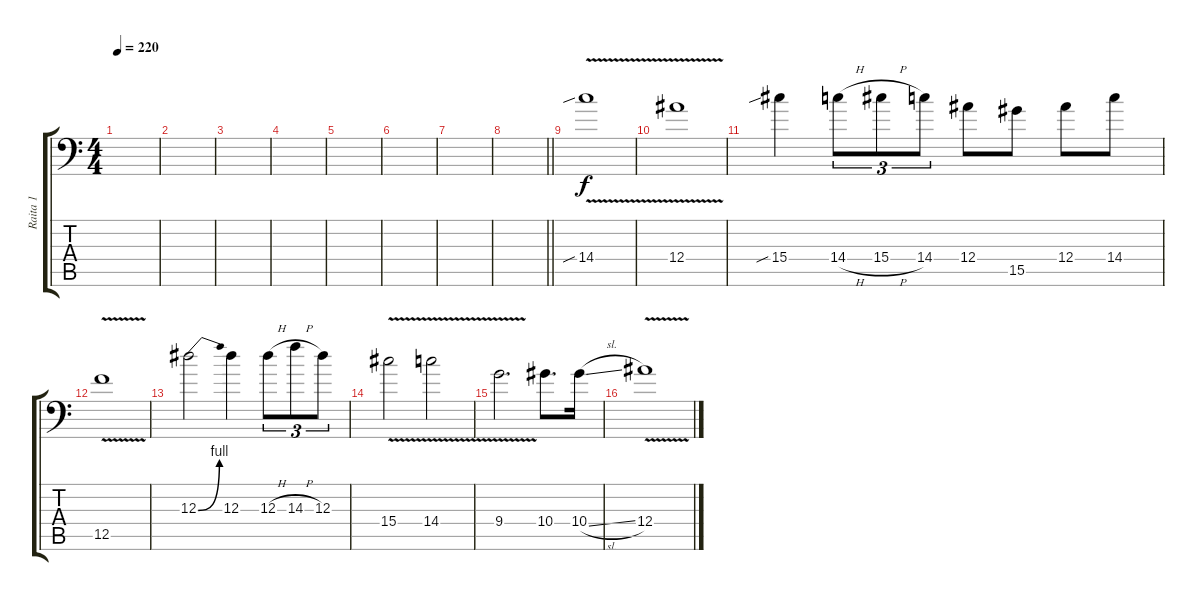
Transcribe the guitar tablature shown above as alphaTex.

\track ("Raita 1" "Raita 1") {instrument distortionguitar}
\staff {score tabs}
\tuning (C4 G3 Eb3 Bb2 F2 Bb1) {hide}
\ts (4 4)
\section ("" "")
\tempo 220
\clef f4
\ks c
|
|
|
|
|
|
|
\barLineRight lightlight
|
\section ("" "")
14.4{v sib}.1 |
12.4{v}.1 |
15.4{sib}.4 14.4{h}.8{tu (3 2)} 15.4{h}.8{tu (3 2)} 14.4.8{tu (3 2)} 12.4.8 15.5.8 12.4.8 14.4.8 |
12.5{v}.1 |
12.3{be (bend 0 0 60 4)}.2 12.3.4 12.3{h}.8{tu (3 2)} 14.3{h}.8{tu (3 2)} 12.3.8{tu (3 2)} |
15.4{v}.2 14.4{v}.2 |
9.4{v}.2{d} 10.4.8{d} 10.4{sl}.16 |
12.4{v}.1
